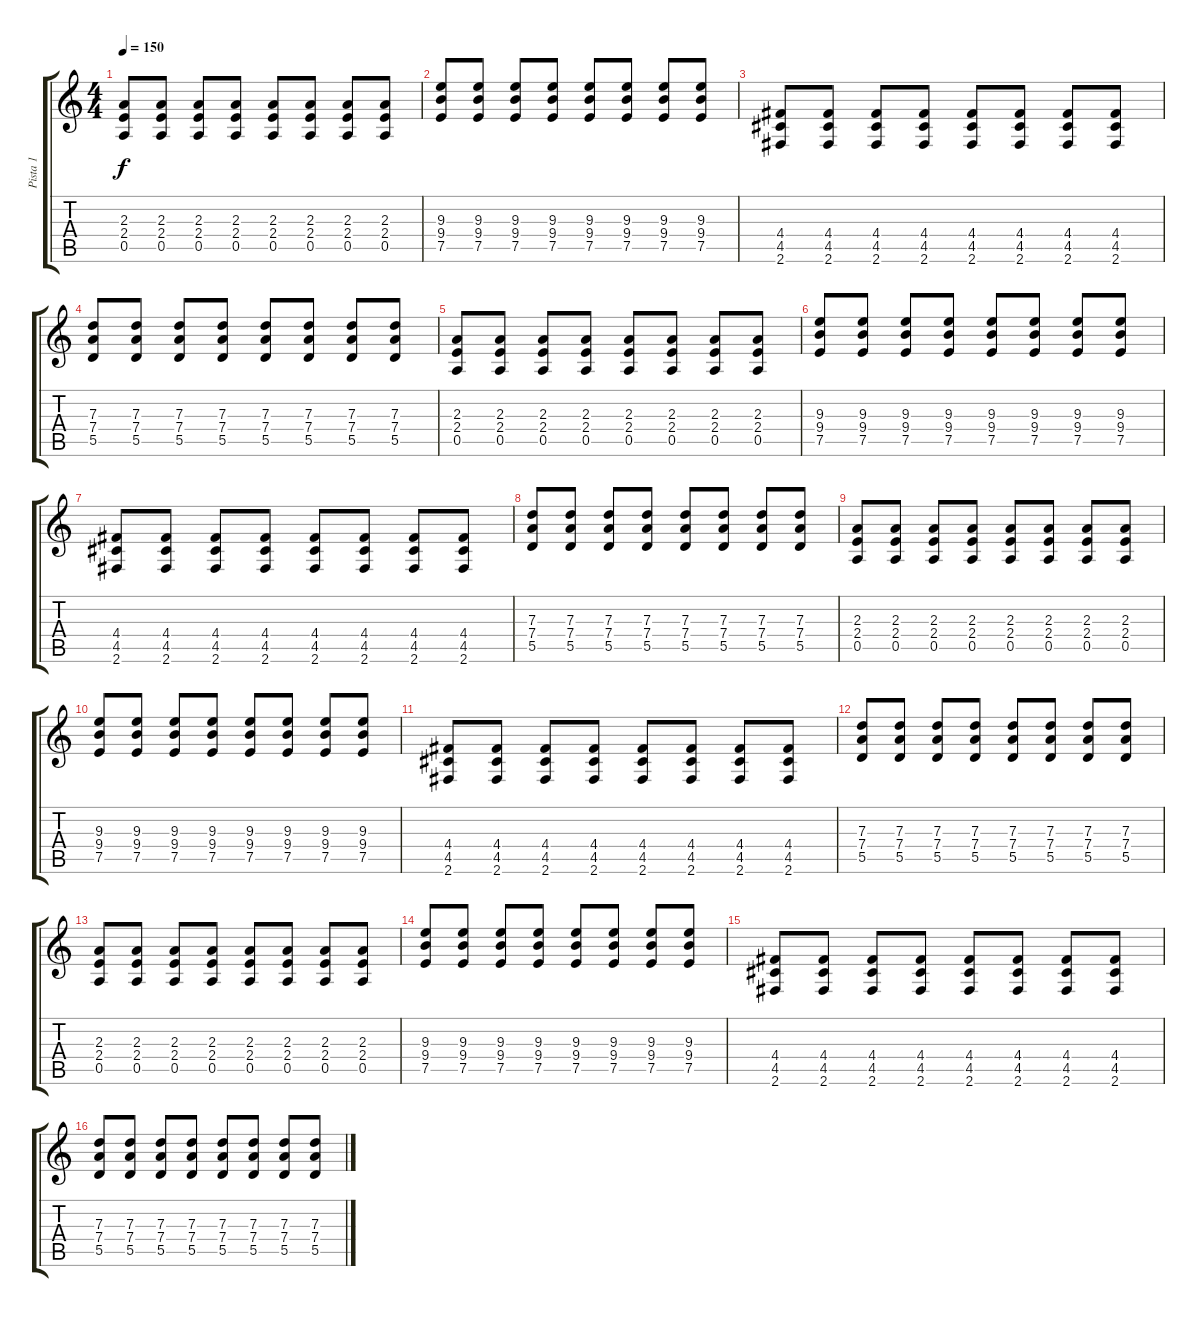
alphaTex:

\track ("Pista 1" "Pista 1") {instrument electricguitarclean}
\staff {score tabs}
\tuning (E4 B3 G3 D3 A2 E2) {hide}
\ts (4 4)
\tempo 150
\clef g2
\ks c
(2.3 2.4 0.5).8{dy f instrument distortionguitar} (2.3 2.4 0.5).8 (2.3 2.4 0.5).8 (2.3 2.4 0.5).8 (2.3 2.4 0.5).8 (2.3 2.4 0.5).8 (2.3 2.4 0.5).8 (2.3 2.4 0.5).8 |
(9.3 9.4 7.5).8 (9.3 9.4 7.5).8 (9.3 9.4 7.5).8 (9.3 9.4 7.5).8 (9.3 9.4 7.5).8 (9.3 9.4 7.5).8 (9.3 9.4 7.5).8 (9.3 9.4 7.5).8 |
(4.4 4.5 2.6).8 (4.4 4.5 2.6).8 (4.4 4.5 2.6).8 (4.4 4.5 2.6).8 (4.4 4.5 2.6).8 (4.4 4.5 2.6).8 (4.4 4.5 2.6).8 (4.4 4.5 2.6).8 |
(7.3 7.4 5.5).8 (7.3 7.4 5.5).8 (7.3 7.4 5.5).8 (7.3 7.4 5.5).8 (7.3 7.4 5.5).8 (7.3 7.4 5.5).8 (7.3 7.4 5.5).8 (7.3 7.4 5.5).8 |
(2.3 2.4 0.5).8 (2.3 2.4 0.5).8 (2.3 2.4 0.5).8 (2.3 2.4 0.5).8 (2.3 2.4 0.5).8 (2.3 2.4 0.5).8 (2.3 2.4 0.5).8 (2.3 2.4 0.5).8 |
(9.3 9.4 7.5).8 (9.3 9.4 7.5).8 (9.3 9.4 7.5).8 (9.3 9.4 7.5).8 (9.3 9.4 7.5).8 (9.3 9.4 7.5).8 (9.3 9.4 7.5).8 (9.3 9.4 7.5).8 |
(4.4 4.5 2.6).8 (4.4 4.5 2.6).8 (4.4 4.5 2.6).8 (4.4 4.5 2.6).8 (4.4 4.5 2.6).8 (4.4 4.5 2.6).8 (4.4 4.5 2.6).8 (4.4 4.5 2.6).8 |
(7.3 7.4 5.5).8 (7.3 7.4 5.5).8 (7.3 7.4 5.5).8 (7.3 7.4 5.5).8 (7.3 7.4 5.5).8 (7.3 7.4 5.5).8 (7.3 7.4 5.5).8 (7.3 7.4 5.5).8 |
(2.3 2.4 0.5).8 (2.3 2.4 0.5).8 (2.3 2.4 0.5).8 (2.3 2.4 0.5).8 (2.3 2.4 0.5).8 (2.3 2.4 0.5).8 (2.3 2.4 0.5).8 (2.3 2.4 0.5).8 |
(9.3 9.4 7.5).8 (9.3 9.4 7.5).8 (9.3 9.4 7.5).8 (9.3 9.4 7.5).8 (9.3 9.4 7.5).8 (9.3 9.4 7.5).8 (9.3 9.4 7.5).8 (9.3 9.4 7.5).8 |
(4.4 4.5 2.6).8 (4.4 4.5 2.6).8 (4.4 4.5 2.6).8 (4.4 4.5 2.6).8 (4.4 4.5 2.6).8 (4.4 4.5 2.6).8 (4.4 4.5 2.6).8 (4.4 4.5 2.6).8 |
(7.3 7.4 5.5).8 (7.3 7.4 5.5).8 (7.3 7.4 5.5).8 (7.3 7.4 5.5).8 (7.3 7.4 5.5).8 (7.3 7.4 5.5).8 (7.3 7.4 5.5).8 (7.3 7.4 5.5).8 |
(2.3 2.4 0.5).8 (2.3 2.4 0.5).8 (2.3 2.4 0.5).8 (2.3 2.4 0.5).8 (2.3 2.4 0.5).8 (2.3 2.4 0.5).8 (2.3 2.4 0.5).8 (2.3 2.4 0.5).8 |
(9.3 9.4 7.5).8 (9.3 9.4 7.5).8 (9.3 9.4 7.5).8 (9.3 9.4 7.5).8 (9.3 9.4 7.5).8 (9.3 9.4 7.5).8 (9.3 9.4 7.5).8 (9.3 9.4 7.5).8 |
(4.4 4.5 2.6).8 (4.4 4.5 2.6).8 (4.4 4.5 2.6).8 (4.4 4.5 2.6).8 (4.4 4.5 2.6).8 (4.4 4.5 2.6).8 (4.4 4.5 2.6).8 (4.4 4.5 2.6).8 |
(7.3 7.4 5.5).8 (7.3 7.4 5.5).8 (7.3 7.4 5.5).8 (7.3 7.4 5.5).8 (7.3 7.4 5.5).8 (7.3 7.4 5.5).8 (7.3 7.4 5.5).8 (7.3 7.4 5.5).8
